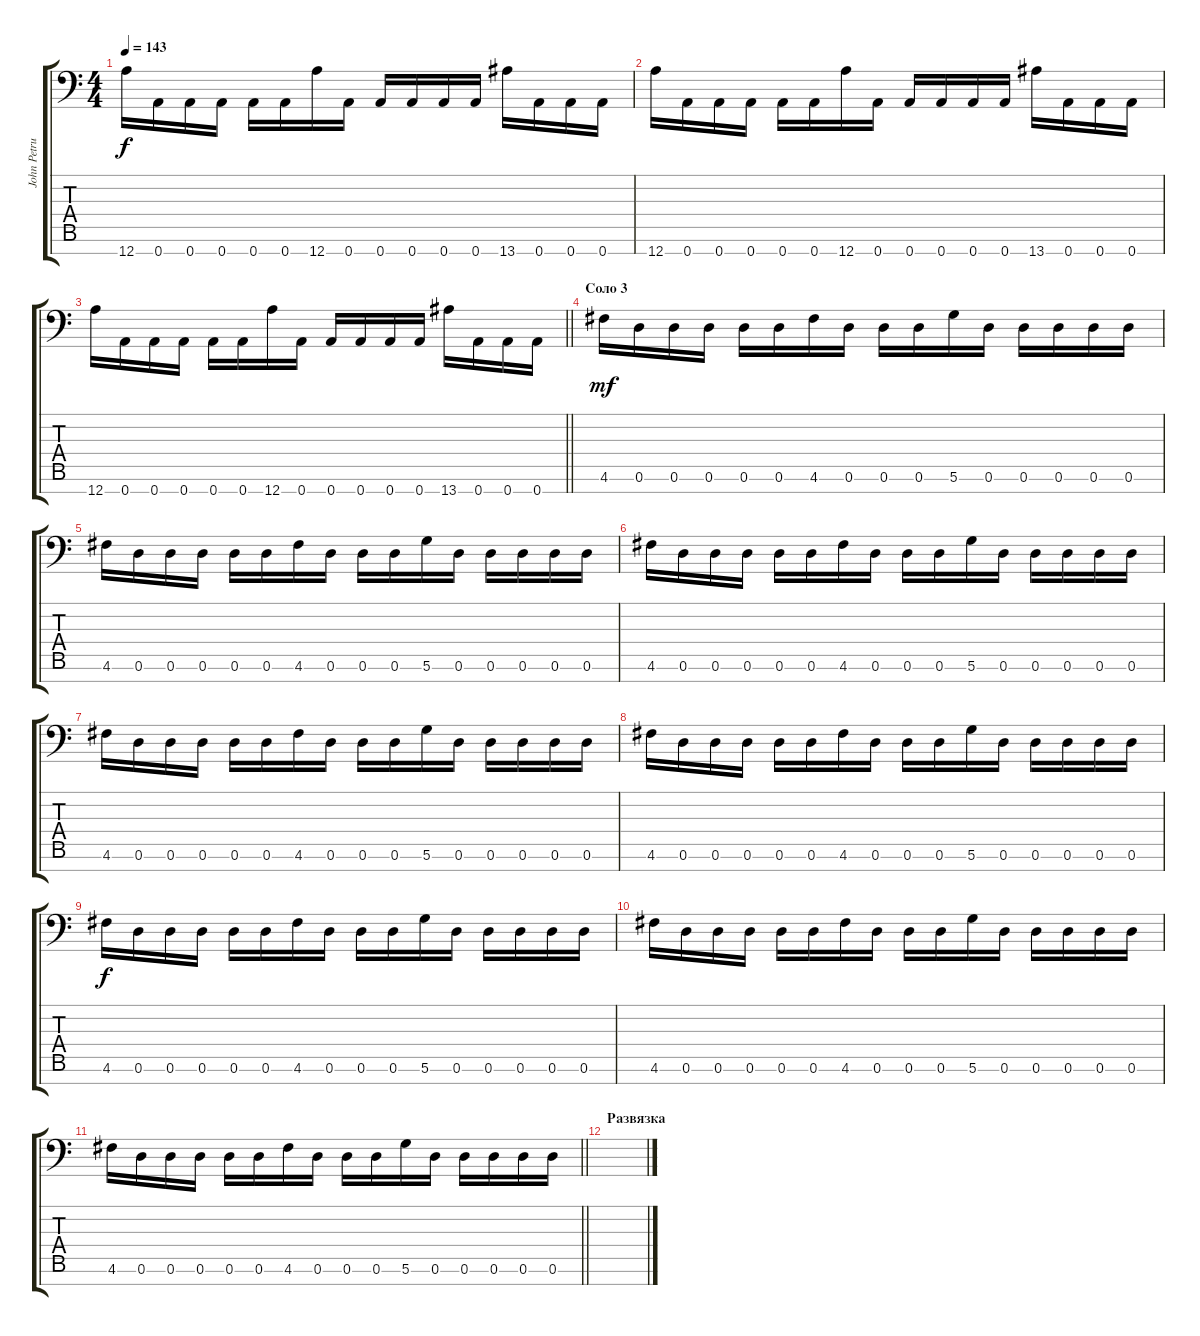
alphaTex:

\track ("John Petrucci" "John Petru") {instrument distortionguitar}
\staff {score tabs}
\tuning (D4 A3 F3 C3 G2 D2 A1) {hide}
\ts (4 4)
\tempo 143
\clef f4
\ks c
12.7.16{dy f} 0.7.16 0.7.16 0.7.16 0.7.16 0.7.16 12.7.16 0.7.16 0.7.16 0.7.16 0.7.16 0.7.16 13.7.16 0.7.16 0.7.16 0.7.16 |
12.7.16 0.7.16 0.7.16 0.7.16 0.7.16 0.7.16 12.7.16 0.7.16 0.7.16 0.7.16 0.7.16 0.7.16 13.7.16 0.7.16 0.7.16 0.7.16 |
\barLineRight lightlight
12.7.16 0.7.16 0.7.16 0.7.16 0.7.16 0.7.16 12.7.16 0.7.16 0.7.16 0.7.16 0.7.16 0.7.16 13.7.16 0.7.16 0.7.16 0.7.16 |
\section ("" "Соло 3")
4.6.16{dy mf} 0.6.16 0.6.16 0.6.16 0.6.16 0.6.16 4.6.16 0.6.16 0.6.16 0.6.16 5.6.16 0.6.16 0.6.16 0.6.16 0.6.16 0.6.16 |
4.6.16 0.6.16 0.6.16 0.6.16 0.6.16 0.6.16 4.6.16 0.6.16 0.6.16 0.6.16 5.6.16 0.6.16 0.6.16 0.6.16 0.6.16 0.6.16 |
4.6.16 0.6.16 0.6.16 0.6.16 0.6.16 0.6.16 4.6.16 0.6.16 0.6.16 0.6.16 5.6.16 0.6.16 0.6.16 0.6.16 0.6.16 0.6.16 |
4.6.16 0.6.16 0.6.16 0.6.16 0.6.16 0.6.16 4.6.16 0.6.16 0.6.16 0.6.16 5.6.16 0.6.16 0.6.16 0.6.16 0.6.16 0.6.16 |
4.6.16 0.6.16 0.6.16 0.6.16 0.6.16 0.6.16 4.6.16 0.6.16 0.6.16 0.6.16 5.6.16 0.6.16 0.6.16 0.6.16 0.6.16 0.6.16 |
4.6.16{dy f} 0.6.16 0.6.16 0.6.16 0.6.16 0.6.16 4.6.16 0.6.16 0.6.16 0.6.16 5.6.16 0.6.16 0.6.16 0.6.16 0.6.16 0.6.16 |
4.6.16 0.6.16 0.6.16 0.6.16 0.6.16 0.6.16 4.6.16 0.6.16 0.6.16 0.6.16 5.6.16 0.6.16 0.6.16 0.6.16 0.6.16 0.6.16 |
\barLineRight lightlight
4.6.16 0.6.16 0.6.16 0.6.16 0.6.16 0.6.16 4.6.16 0.6.16 0.6.16 0.6.16 5.6.16 0.6.16 0.6.16 0.6.16 0.6.16 0.6.16 |
\section ("" "Развязка")
